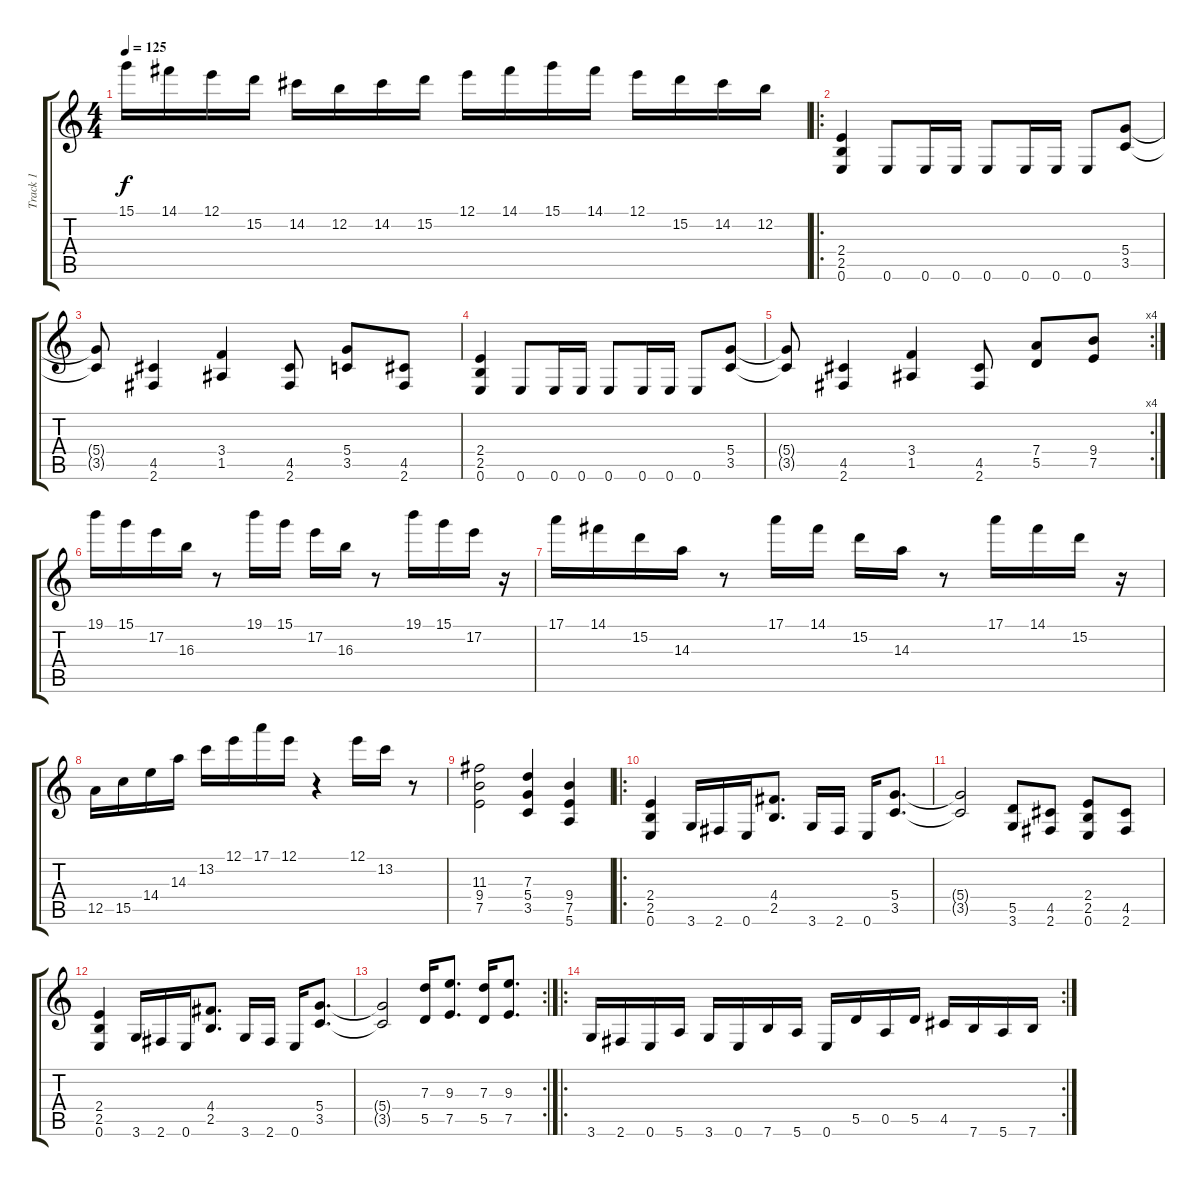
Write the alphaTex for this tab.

\track ("Track 1" "Track 1") {instrument distortionguitar}
\staff {score tabs}
\tuning (E4 B3 G3 D3 A2 E2) {hide}
\ts (4 4)
\tempo 125
\clef g2
\ks c
15.1.16{dy f} 14.1.16 12.1.16 15.2.16 14.2.16 12.2.16 14.2.16 15.2.16 12.1.16 14.1.16 15.1.16 14.1.16 12.1.16 15.2.16 14.2.16 12.2.16 |
\ro
(2.4 2.5 0.6).4 0.6.8 0.6.16 0.6.16 0.6.8 0.6.16 0.6.16 0.6.8 (5.4 3.5).8 |
(5.4{t} 3.5{t}).8 (4.5 2.6).4 (3.4 1.5).4 (4.5 2.6).8 (5.4 3.5).8 (4.5 2.6).8 |
(2.4 2.5 0.6).4 0.6.8 0.6.16 0.6.16 0.6.8 0.6.16 0.6.16 0.6.8 (5.4 3.5).8 |
\rc 4
(5.4{t} 3.5{t}).8 (4.5 2.6).4 (3.4 1.5).4 (4.5 2.6).8 (7.4 5.5).8 (9.4 7.5).8 |
19.1.16 15.1.16 17.2.16 16.3.16 r.8 19.1.16 15.1.16 17.2.16 16.3.16 r.8 19.1.16 15.1.16 17.2.16 r.16 |
17.1.16 14.1.16 15.2.16 14.3.16 r.8 17.1.16 14.1.16 15.2.16 14.3.16 r.8 17.1.16 14.1.16 15.2.16 r.16 |
12.5.16 15.5.16 14.4.16 14.3.16 13.2.16 12.1.16 17.1.16 12.1.16 r.4 12.1.16 13.2.16 r.8 |
(11.3 9.4 7.5).2 (7.3 5.4 3.5).4 (9.4 7.5 5.6).4 |
\ro
(2.4 2.5 0.6).4 3.6.16 2.6.16 0.6.16 (4.4 2.5).8{d} 3.6.16 2.6.16 0.6.16 (5.4 3.5).8{d} |
(5.4{t} 3.5{t}).2 (5.5 3.6).8 (4.5 2.6).8 (2.4 2.5 0.6).8 (4.5 2.6).8 |
(2.4 2.5 0.6).4 3.6.16 2.6.16 0.6.16 (4.4 2.5).8{d} 3.6.16 2.6.16 0.6.16 (5.4 3.5).8{d} |
\rc 2
(5.4{t} 3.5{t}).2 (7.3 5.5).16 (9.3 7.5).8{d} (7.3 5.5).16 (9.3 7.5).8{d} |
\ro
\rc 2
3.6.16 2.6.16 0.6.16 5.6.16 3.6.16 0.6.16 7.6.16 5.6.16 0.6.16 5.5.16 0.5.16 5.5.16 4.5.16 7.6.16 5.6.16 7.6.16
